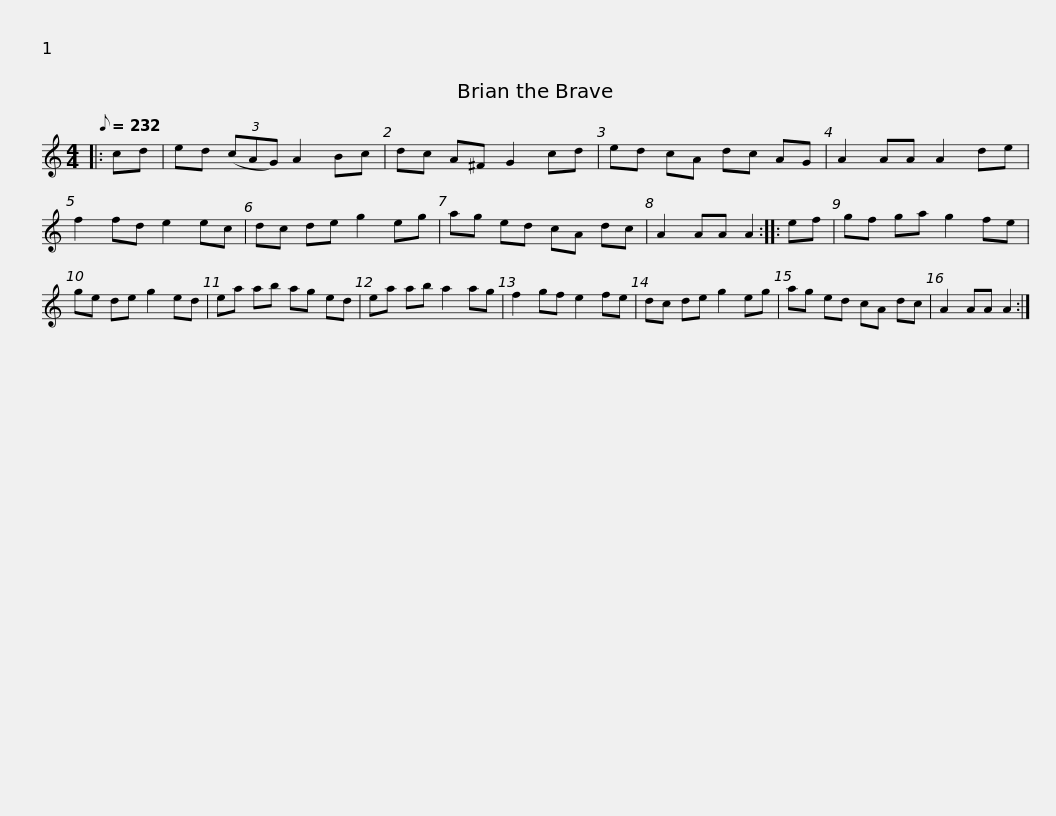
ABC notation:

X:1
L:1/8
Q:1/8=232
M:4/4
I:linebreak $
K:C
V:1 treble
V:1
|: cd | ed (3(cAG) A2 Bc | dc A^F G2 cd | ed cA dc AG | A2 AA A2 de | %5
 f2 fd e2 ec |$ dc de g2 eg | ag ed cA dc | A2 AA A2 :: ef | %10
 gf ga g2 fe | ge de g2 ed | ea ab ag ed |$ ea ab a2 ag | f2 gf e2 fe | %15
 dc de g2 eg | ag ed cA dc | A2 AA A2 :| %18
